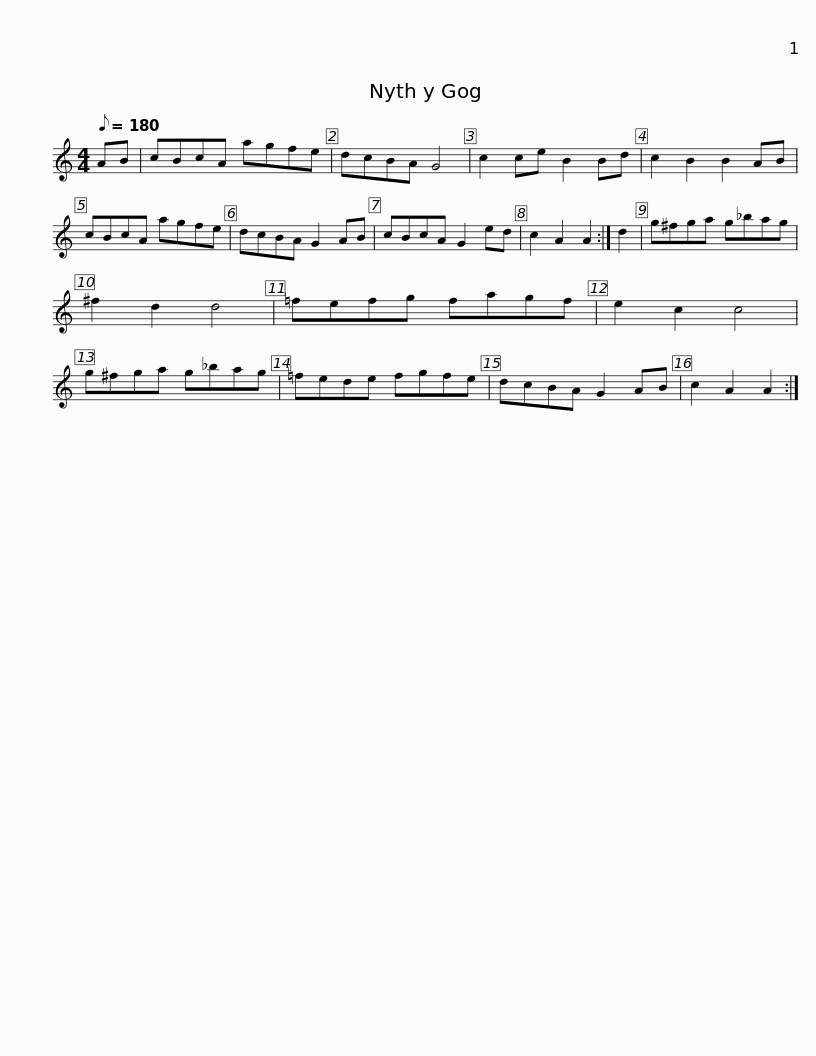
X:1
L:1/8
Q:1/8=180
M:4/4
I:linebreak $
K:C
V:1 treble
V:1
 AB | cBcA agfe | dcBA G4 | c2 ce B2 Bd | c2 B2 B2 AB |$ %5
 cBcA agfe | dcBA G2 AB | cBcA G2 ed | c2 A2 A2 :|$ d2 | %10
 g^fga g_bag | ^f2 d2 d4 | =fefg fagf | e2 c2 c4 |$ g^fga g_bag | %15
 =fede fgfe | dcBA G2 AB | c2 A2 A2 :| %18
